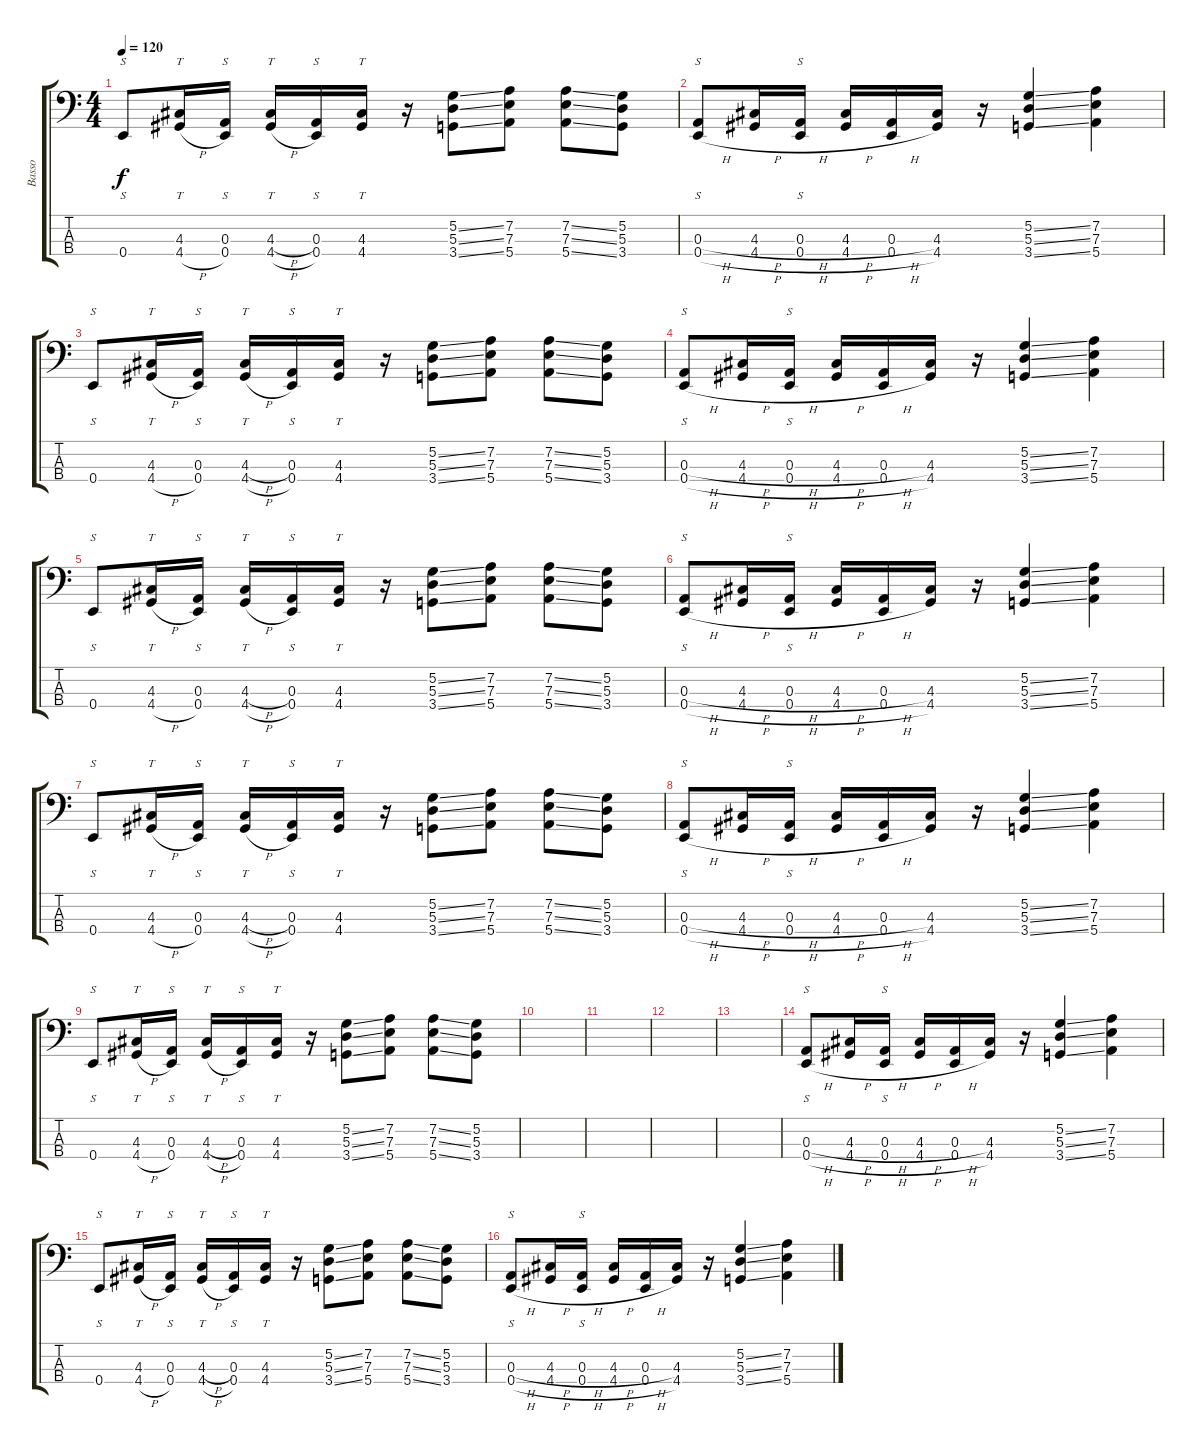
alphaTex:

\track ("Basso" "Basso") {instrument slapbass1}
\staff {score tabs}
\tuning (G2 D2 A1 E1) {hide}
\ts (4 4)
\tempo 120
\clef f4
\ks c
0.4.8{s dy f} (4.3 4.4{h}).16{tt} (0.3 0.4).16{s} (4.3{h} 4.4{h}).16{tt} (0.3 0.4).16{s} (4.3 4.4).16{tt} r.16 (5.2{ss} 5.3{ss} 3.4{ss}).8 (7.2 7.3 5.4).8 (7.2{ss} 7.3{ss} 5.4{ss}).8 (5.2 5.3 3.4).8 |
(0.3{h} 0.4{h}).8{s} (4.3{h} 4.4{h}).16 (0.3{h} 0.4{h}).16{s} (4.3{h} 4.4{h}).16 (0.3{h} 0.4{h}).16 (4.3 4.4).16 r.16 (5.2{ss} 5.3{ss} 3.4{ss}).4 (7.2 7.3 5.4).4 |
0.4.8{s} (4.3 4.4{h}).16{tt} (0.3 0.4).16{s} (4.3{h} 4.4{h}).16{tt} (0.3 0.4).16{s} (4.3 4.4).16{tt} r.16 (5.2{ss} 5.3{ss} 3.4{ss}).8 (7.2 7.3 5.4).8 (7.2{ss} 7.3{ss} 5.4{ss}).8 (5.2 5.3 3.4).8 |
(0.3{h} 0.4{h}).8{s} (4.3{h} 4.4{h}).16 (0.3{h} 0.4{h}).16{s} (4.3{h} 4.4{h}).16 (0.3{h} 0.4{h}).16 (4.3 4.4).16 r.16 (5.2{ss} 5.3{ss} 3.4{ss}).4 (7.2 7.3 5.4).4 |
0.4.8{s} (4.3 4.4{h}).16{tt} (0.3 0.4).16{s} (4.3{h} 4.4{h}).16{tt} (0.3 0.4).16{s} (4.3 4.4).16{tt} r.16 (5.2{ss} 5.3{ss} 3.4{ss}).8 (7.2 7.3 5.4).8 (7.2{ss} 7.3{ss} 5.4{ss}).8 (5.2 5.3 3.4).8 |
(0.3{h} 0.4{h}).8{s} (4.3{h} 4.4{h}).16 (0.3{h} 0.4{h}).16{s} (4.3{h} 4.4{h}).16 (0.3{h} 0.4{h}).16 (4.3 4.4).16 r.16 (5.2{ss} 5.3{ss} 3.4{ss}).4 (7.2 7.3 5.4).4 |
0.4.8{s} (4.3 4.4{h}).16{tt} (0.3 0.4).16{s} (4.3{h} 4.4{h}).16{tt} (0.3 0.4).16{s} (4.3 4.4).16{tt} r.16 (5.2{ss} 5.3{ss} 3.4{ss}).8 (7.2 7.3 5.4).8 (7.2{ss} 7.3{ss} 5.4{ss}).8 (5.2 5.3 3.4).8 |
(0.3{h} 0.4{h}).8{s} (4.3{h} 4.4{h}).16 (0.3{h} 0.4{h}).16{s} (4.3{h} 4.4{h}).16 (0.3{h} 0.4{h}).16 (4.3 4.4).16 r.16 (5.2{ss} 5.3{ss} 3.4{ss}).4 (7.2 7.3 5.4).4 |
0.4.8{s} (4.3 4.4{h}).16{tt} (0.3 0.4).16{s} (4.3{h} 4.4{h}).16{tt} (0.3 0.4).16{s} (4.3 4.4).16{tt} r.16 (5.2{ss} 5.3{ss} 3.4{ss}).8 (7.2 7.3 5.4).8 (7.2{ss} 7.3{ss} 5.4{ss}).8 (5.2 5.3 3.4).8 |
|
|
|
|
(0.3{h} 0.4{h}).8{s} (4.3{h} 4.4{h}).16 (0.3{h} 0.4{h}).16{s} (4.3{h} 4.4{h}).16 (0.3{h} 0.4{h}).16 (4.3 4.4).16 r.16 (5.2{ss} 5.3{ss} 3.4{ss}).4 (7.2 7.3 5.4).4 |
0.4.8{s} (4.3 4.4{h}).16{tt} (0.3 0.4).16{s} (4.3{h} 4.4{h}).16{tt} (0.3 0.4).16{s} (4.3 4.4).16{tt} r.16 (5.2{ss} 5.3{ss} 3.4{ss}).8 (7.2 7.3 5.4).8 (7.2{ss} 7.3{ss} 5.4{ss}).8 (5.2 5.3 3.4).8 |
(0.3{h} 0.4{h}).8{s} (4.3{h} 4.4{h}).16 (0.3{h} 0.4{h}).16{s} (4.3{h} 4.4{h}).16 (0.3{h} 0.4{h}).16 (4.3 4.4).16 r.16 (5.2{ss} 5.3{ss} 3.4{ss}).4 (7.2 7.3 5.4).4
